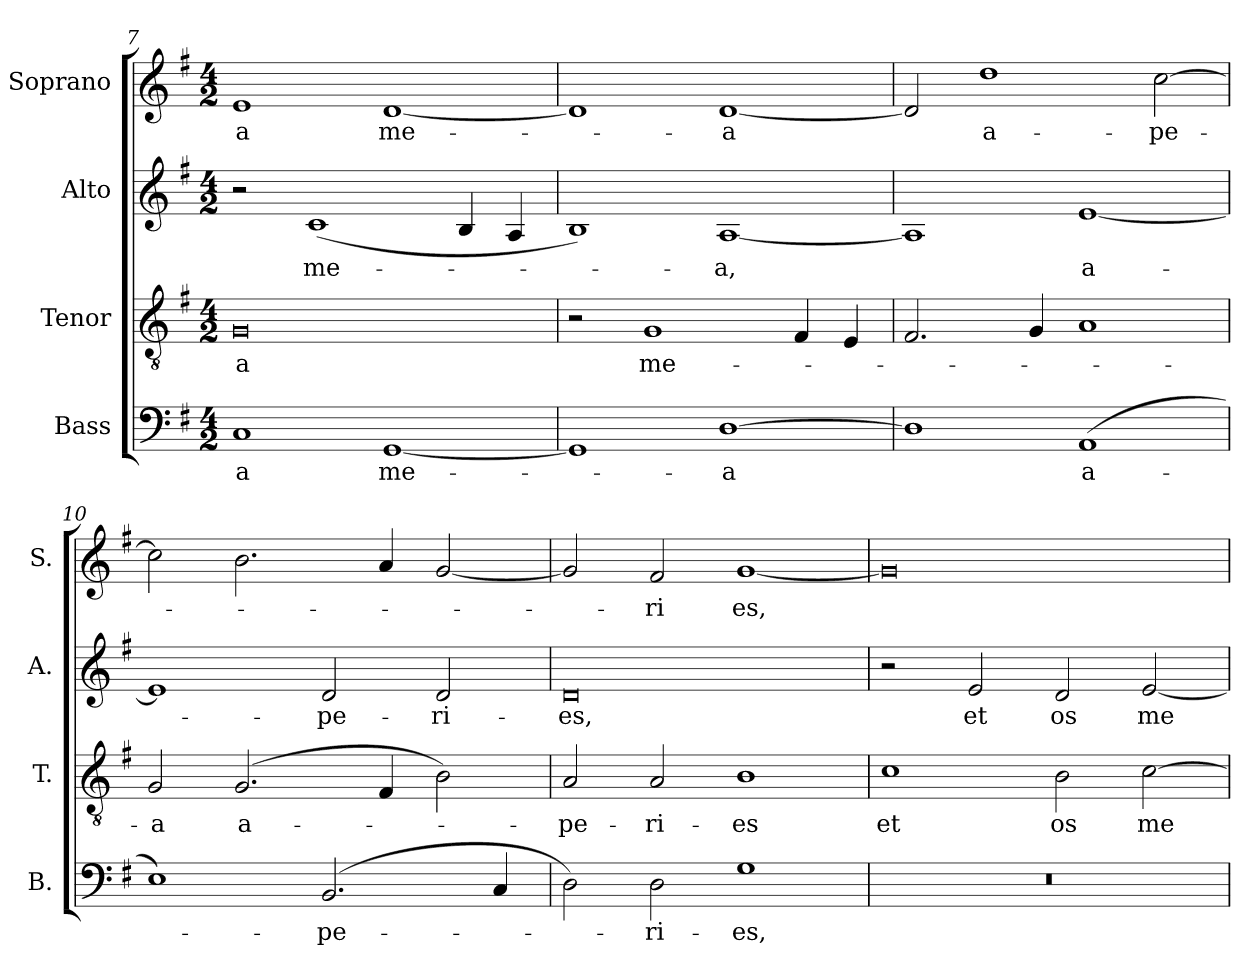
**kern	**text	**kern	**text	**kern	**text	**kern	**text
*part4	*part4	*part3	*part3	*part2	*part2	*part1	*part1
*staff4	*staff4	*staff3	*staff3	*staff2	*staff2	*staff1	*staff1
*I"Bass	*	*I"Tenor	*	*I"Alto	*	*I"Soprano	*
*I'B.	*	*I'T.	*	*I'A.	*	*I'S.	*
*clefF4	*	*clefGv2	*	*clefG2	*	*clefG2	*
*	*	*ITrd7c12	*	*	*	*	*
*k[f#]	*	*k[f#]	*	*k[f#]	*	*k[f#]	*
*G:	*	*G:	*	*G:	*	*G:	*
*M4/2	*	*M4/2	*	*M4/2	*	*M4/2	*
=7	=7	=7	=7	=7	=7	=7	=7
!	!LO:LY:b:color=#000000	!	!	!	!	!	!
!	!	!	!LO:LY:b:color=#000000	!	!	!	!
!	!	!	!	!	!	!	!LO:LY:b:color=#000000
1Ci	-a	0GGi	-a	2r	.	1ei	-a
!	!	!	!	!	!LO:LY:b:color=#000000	!	!
.	.	.	.	(1ci	me-	.	.
!	!LO:LY:b:color=#000000	!	!	!	!	!	!
!	!	!	!	!	!	!	!LO:LY:b:color=#000000
[1GGi	me-	.	.	.	.	[1di	me-
.	.	.	.	4Bi/	.	.	.
.	.	.	.	4Ai/	.	.	.
!!LO:LB:g=z
=8	=8	=8	=8	=8	=8	=8	=8
1GGi]	.	2r	.	1Bi)	.	1di]	.
!	!	!	!LO:LY:b:color=#000000	!	!	!	!
.	.	1GGi	me-	.	.	.	.
!	!LO:LY:b:color=#000000	!	!	!	!	!	!
!	!	!	!	!	!LO:LY:b:color=#000000	!	!
!	!	!	!	!	!	!	!LO:LY:b:color=#000000
[1Di	-a	.	.	[1Ai	-a,	[1di	-a
.	.	4FF#i/	.	.	.	.	.
.	.	4EEi/	.	.	.	.	.
=9	=9	=9	=9	=9	=9	=9	=9
1Di]	.	2.FF#i/	.	1Ai]	.	2di/]	.
!	!	!	!	!	!	!	!LO:LY:b:color=#000000
.	.	.	.	.	.	1ddi	a-
.	.	4GGi/	.	.	.	.	.
!	!LO:LY:b:color=#000000	!	!	!	!	!	!
!	!	!	!	!	!LO:LY:b:color=#000000	!	!
(1AAi	a-	1AAi	.	[1ei	a-	.	.
!	!	!	!	!	!	!	!LO:LY:b:color=#000000
.	.	.	.	.	.	[2cci\	-pe-
=10	=10	=10	=10	=10	=10	=10	=10
!	!	!	!LO:LY:b:color=#000000	!	!	!	!
1Ei)	.	2GGi/	-a	1ei]	.	2cci\]	.
!	!	!	!LO:LY:b:color=#000000	!	!	!	!
.	.	(2.GGi/	a-	.	.	2.bi\	.
!	!LO:LY:b:color=#000000	!	!	!	!	!	!
!	!	!	!	!	!LO:LY:b:color=#000000	!	!
(2.BBi/	-pe-	.	.	2di/	-pe-	.	.
.	.	4FF#i/	.	.	.	4ai/	.
!	!	!	!	!	!LO:LY:b:color=#000000	!	!
.	.	2BBi\)	.	2di/	-ri-	[2gi/	.
4Ci/	.	.	.	.	.	.	.
=11	=11	=11	=11	=11	=11	=11	=11
!	!	!	!LO:LY:b:color=#000000	!	!	!	!
!	!	!	!	!	!LO:LY:b:color=#000000	!	!
2Di\)	.	2AAi/	-pe-	0di	-es,	2gi/]	.
!	!LO:LY:b:color=#000000	!	!	!	!	!	!
!	!	!	!LO:LY:b:color=#000000	!	!	!	!
!	!	!	!	!	!	!	!LO:LY:b:color=#000000
2Di\	-ri-	2AAi/	-ri-	.	.	2f#i/	-ri
!	!LO:LY:b:color=#000000	!	!	!	!	!	!
!	!	!	!LO:LY:b:color=#000000	!	!	!	!
!	!	!	!	!	!	!	!LO:LY:b:color=#000000
1Gi	-es,	1BBi	-es	.	.	[1gi	es,
=12	=12	=12	=12	=12	=12	=12	=12
!LO:N:vis=1	!	!	!	!	!	!	!
!	!	!	!LO:LY:b:color=#000000	!	!	!	!
0r	.	1Ci	et	2r	.	0gi]	.
!	!	!	!	!	!LO:LY:b:color=#000000	!	!
.	.	.	.	2ei/	et	.	.
!	!	!	!LO:LY:b:color=#000000	!	!	!	!
!	!	!	!	!	!LO:LY:b:color=#000000	!	!
.	.	2BBi\	os	2di/	os	.	.
!	!	!	!LO:LY:b:color=#000000	!	!	!	!
!	!	!	!	!	!LO:LY:b:color=#000000	!	!
.	.	[2Ci\	me-	[2ei/	me-	.	.
=	=	=	=	=	=	=	=
*-	*-	*-	*-	*-	*-	*-	*-
